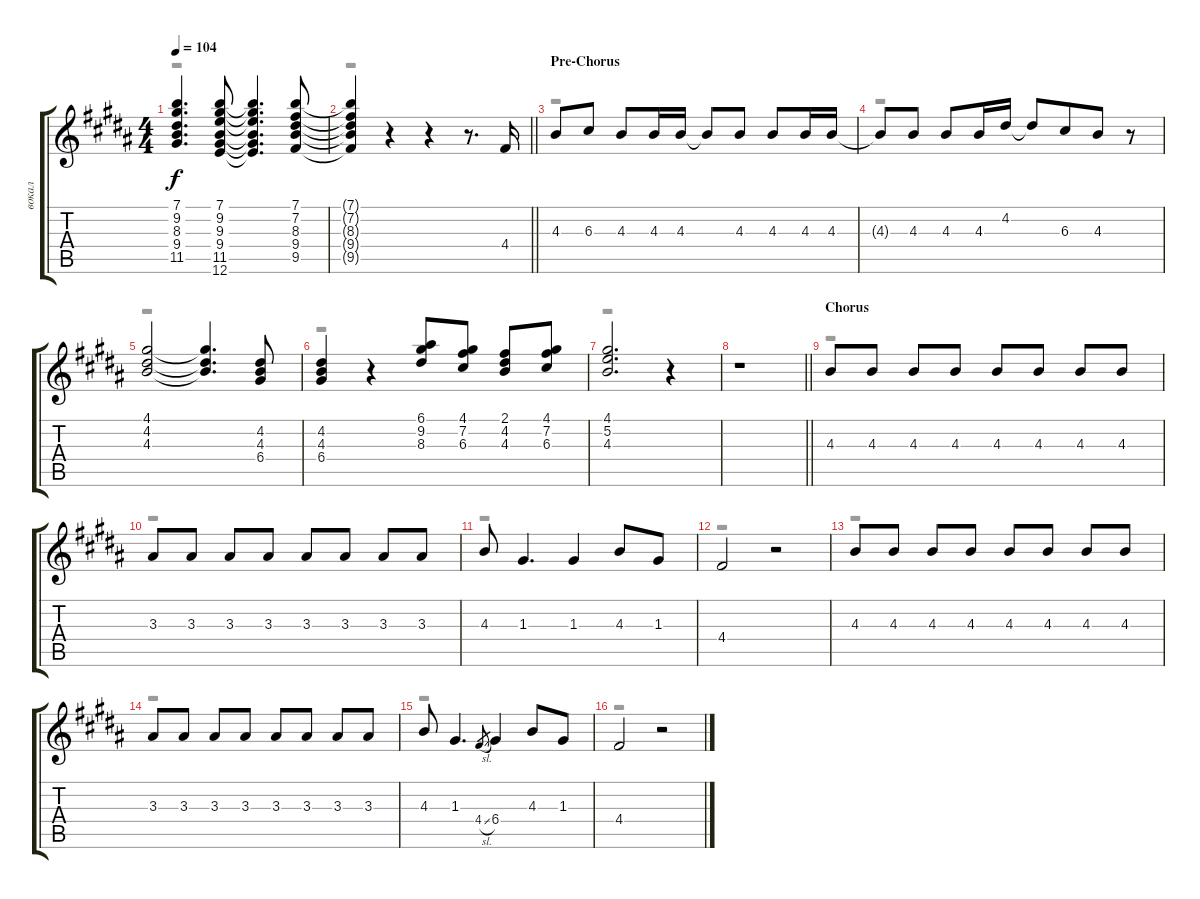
\track ("вокал" "вокал") {instrument electricguitarjazz}
\staff {score tabs}
\tuning (E4 B3 G3 D3 A2 E2) {hide}
\voice
\ts (4 4)
\tempo 104
\clef g2
\ks b
(7.1{t} 9.2{t} 8.3{t} 9.4{t} 11.5{t}).4{d dy f} (7.1 9.2 9.3 9.4 11.5 12.6).8 (7.1{t} 9.2{t} 9.3{t} 9.4{t} 11.5{t} 12.6{t}).4{d} (7.1 7.2 8.3 9.4 9.5).8 |
\barLineRight lightlight
(7.1{t} 7.2{t} 8.3{t} 9.4{t} 9.5{t}).4 r.4 r.4 r.8{d} 4.4.16 |
\section ("" "Pre-Chorus")
4.3.8 6.3.8 4.3.8 4.3.16 4.3.16 4.3{t}.8 4.3.8 4.3.8 4.3.16 4.3.16 |
4.3{t}.8 4.3.8 4.3.8 4.3.16 4.2.16 4.2{t}.8 6.3.8{beam merge} 4.3.8 r.8 |
(4.1 4.2 4.3).2 (4.1{t} 4.2{t} 4.3{t}).4{d} (4.2 4.3 6.4).8 |
(4.2 4.3 6.4).4 r.4 (6.1 9.2 8.3).8 (4.1 7.2 6.3).8 (2.1 4.2 4.3).8 (4.1 7.2 6.3).8 |
(4.1 5.2 4.3).2{d} r.4 |
\barLineRight lightlight
r.1 |
\section ("" "Chorus")
4.3.8{volume 9} 4.3.8 4.3.8 4.3.8 4.3.8 4.3.8 4.3.8 4.3.8 |
3.3.8 3.3.8 3.3.8 3.3.8 3.3.8 3.3.8 3.3.8 3.3.8 |
4.3.8 1.3.4{d} 1.3.4 4.3.8 1.3.8 |
4.4.2 r.2 |
4.3.8 4.3.8 4.3.8 4.3.8 4.3.8 4.3.8 4.3.8 4.3.8 |
3.3.8 3.3.8 3.3.8 3.3.8 3.3.8 3.3.8 3.3.8 3.3.8 |
4.3.8 1.3.4{d} 4.4{sl}.8{gr} 6.4.4 4.3.8 1.3.8 |
4.4.2 r.2
\voice
\clef g2
\ottava regular
\simile none
\ks b
r.1{dy f} |
\barLineRight lightlight
r.1 |
r.1 |
r.1 |
r.1 |
r.1 |
r.1 |
\barLineRight lightlight
r.1 |
r.1 |
r.1 |
r.1 |
r.1 |
r.1 |
r.1 |
r.1 |
r.1
